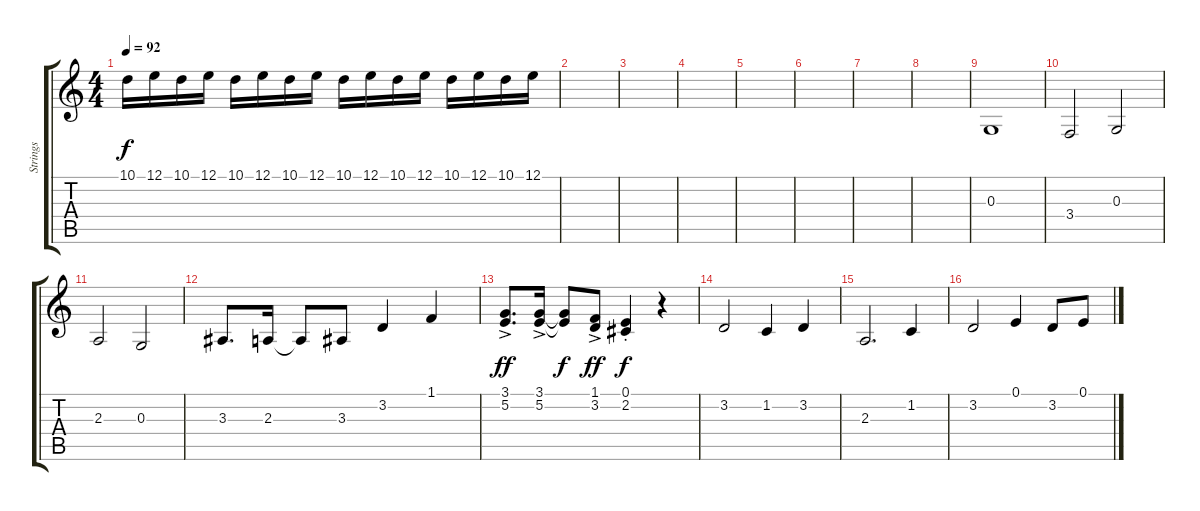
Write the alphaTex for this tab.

\track ("Strings" "Strings") {instrument violin}
\staff {score tabs}
\tuning (E4 B3 G3 D3 A2 E2) {hide}
\ts (4 4)
\tempo 92
\clef g2
\ks c
10.1.16{dy f} 12.1.16 10.1.16 12.1.16 10.1.16 12.1.16 10.1.16 12.1.16 10.1.16 12.1.16 10.1.16 12.1.16 10.1.16 12.1.16 10.1.16 12.1.16 |
|
|
|
|
|
|
|
0.3.1 |
3.4.2 0.3.2 |
2.3.2 0.3.2 |
3.3.8{d} 2.3.16 2.3{t}.8 3.3.8 3.2.4 1.1.4 |
(3.1{ac} 5.2{ac}).8{d dy ff} (3.1{ac} 5.2{ac}).16 (3.1{t} 5.2{t}).8{dy f} (1.1{ac} 3.2{ac}).8{dy ff} (0.1{st} 2.2{st}).4{dy f} r.4 |
3.2.2 1.2.4 3.2.4 |
2.3.2{d} 1.2.4 |
3.2.2 0.1.4 3.2.8 0.1.8
